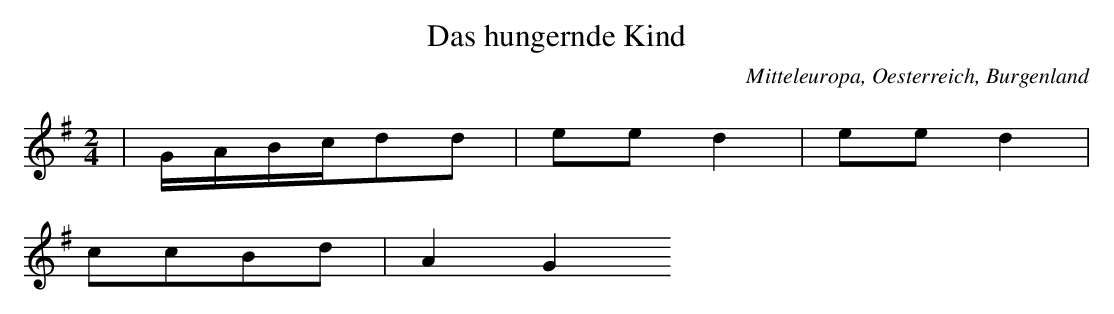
X:1
T: Das hungernde Kind
O: Mitteleuropa, Oesterreich, Burgenland
M: 2/4
L: 1/16
K: G
 | GABcd2d2 | e2e2d4 | e2e2d4 |
c2c2B2d2 | A4G4
